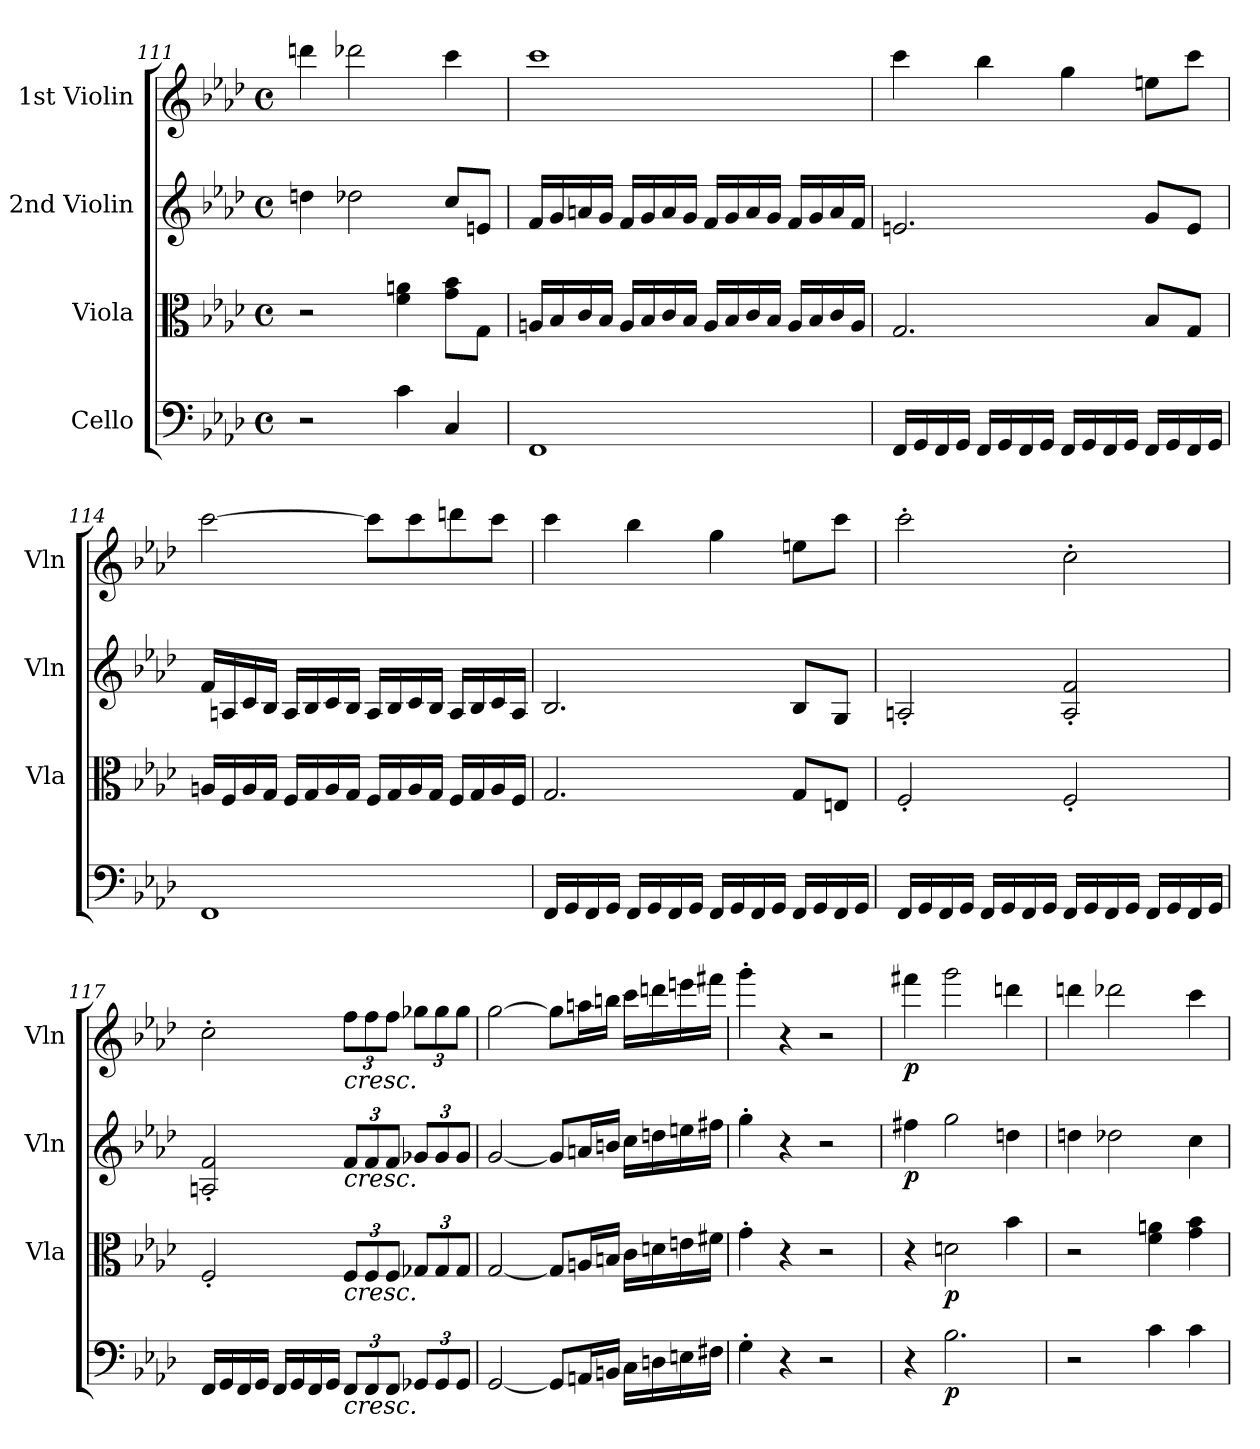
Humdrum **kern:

**kern	**dynam	**kern	**dynam	**kern	**dynam	**kern	**dynam
*part4	*part4	*part3	*part3	*part2	*part2	*part1	*part1
*staff4	*staff4	*staff3	*staff3	*staff2	*staff2	*staff1	*staff1
*I"Cello	*	*I"Viola	*	*I"2nd Violin	*	*I"1st Violin	*
*	*	*I'Vla	*	*I'Vln	*	*I'Vln	*
*clefF4	*	*clefC3	*	*clefG2	*	*clefG2	*
*k[b-e-a-d-]	*	*k[b-e-a-d-]	*	*k[b-e-a-d-]	*	*k[b-e-a-d-]	*
*M4/4	*	*M4/4	*	*M4/4	*	*M4/4	*
*met(c)	*	*met(c)	*	*met(c)	*	*met(c)	*
=111	=111	=111	=111	=111	=111	=111	=111
2r	.	2r	.	4ddn\	.	4dddn\	.
.	.	.	.	2dd-X\	.	2ddd-X\	.
4c\	.	4f\ 4an\	.	.	.	.	.
4C/	.	8g\ 8b-\L	.	8cc/L	.	4ccc\	.
.	.	8G\J	.	8en/J	.	.	.
!!LO:LB:g=z
=112	=112	=112	=112	=112	=112	=112	=112
1FF	.	16An/LL	.	16f/LL	.	1ccc	.
.	.	16B-/	.	16g/	.	.	.
.	.	16c/	.	16an/	.	.	.
.	.	16B-/JJ	.	16g/JJ	.	.	.
.	.	16A/LL	.	16f/LL	.	.	.
.	.	16B-/	.	16g/	.	.	.
.	.	16c/	.	16a/	.	.	.
.	.	16B-/JJ	.	16g/JJ	.	.	.
.	.	16A/LL	.	16f/LL	.	.	.
.	.	16B-/	.	16g/	.	.	.
.	.	16c/	.	16a/	.	.	.
.	.	16B-/JJ	.	16g/JJ	.	.	.
.	.	16A/LL	.	16f/LL	.	.	.
.	.	16B-/	.	16g/	.	.	.
.	.	16c/	.	16a/	.	.	.
.	.	16A/JJ	.	16f/JJ	.	.	.
=113	=113	=113	=113	=113	=113	=113	=113
16FF/LL	.	2.G/	.	2.en/	.	4ccc\	.
16GG/	.	.	.	.	.	.	.
16FF/	.	.	.	.	.	.	.
16GG/JJ	.	.	.	.	.	.	.
16FF/LL	.	.	.	.	.	4bb-\	.
16GG/	.	.	.	.	.	.	.
16FF/	.	.	.	.	.	.	.
16GG/JJ	.	.	.	.	.	.	.
16FF/LL	.	.	.	.	.	4gg\	.
16GG/	.	.	.	.	.	.	.
16FF/	.	.	.	.	.	.	.
16GG/JJ	.	.	.	.	.	.	.
16FF/LL	.	8B-/L	.	8g/L	.	8een\L	.
16GG/	.	.	.	.	.	.	.
16FF/	.	8G/J	.	8e/J	.	8ccc\J	.
16GG/JJ	.	.	.	.	.	.	.
!!LO:PB:g=z
=114	=114	=114	=114	=114	=114	=114	=114
1FF	.	16An/LL	.	16f/LL	.	[2ccc\	.
.	.	16F/	.	16An/	.	.	.
.	.	16A/	.	16c/	.	.	.
.	.	16G/JJ	.	16B-/JJ	.	.	.
.	.	16F/LL	.	16A/LL	.	.	.
.	.	16G/	.	16B-/	.	.	.
.	.	16A/	.	16c/	.	.	.
.	.	16G/JJ	.	16B-/JJ	.	.	.
.	.	16F/LL	.	16A/LL	.	8ccc\L]	.
.	.	16G/	.	16B-/	.	.	.
.	.	16A/	.	16c/	.	8ccc\	.
.	.	16G/JJ	.	16B-/JJ	.	.	.
.	.	16F/LL	.	16A/LL	.	8dddn\	.
.	.	16G/	.	16B-/	.	.	.
.	.	16A/	.	16c/	.	8ccc\J	.
.	.	16F/JJ	.	16A/JJ	.	.	.
!!LO:LB:g=z
=115	=115	=115	=115	=115	=115	=115	=115
16FF/LL	.	2.G/	.	2.B-/	.	4ccc\	.
16GG/	.	.	.	.	.	.	.
16FF/	.	.	.	.	.	.	.
16GG/JJ	.	.	.	.	.	.	.
16FF/LL	.	.	.	.	.	4bb-\	.
16GG/	.	.	.	.	.	.	.
16FF/	.	.	.	.	.	.	.
16GG/JJ	.	.	.	.	.	.	.
16FF/LL	.	.	.	.	.	4gg\	.
16GG/	.	.	.	.	.	.	.
16FF/	.	.	.	.	.	.	.
16GG/JJ	.	.	.	.	.	.	.
16FF/LL	.	8G/L	.	8B-/L	.	8een\L	.
16GG/	.	.	.	.	.	.	.
16FF/	.	8En/J	.	8G/J	.	8ccc\J	.
16GG/JJ	.	.	.	.	.	.	.
=116	=116	=116	=116	=116	=116	=116	=116
16FF/LL	.	2F'/	.	2An'/	.	2ccc'\	.
16GG/	.	.	.	.	.	.	.
16FF/	.	.	.	.	.	.	.
16GG/JJ	.	.	.	.	.	.	.
16FF/LL	.	.	.	.	.	.	.
16GG/	.	.	.	.	.	.	.
16FF/	.	.	.	.	.	.	.
16GG/JJ	.	.	.	.	.	.	.
16FF/LL	.	2F'/	.	2A/' 2f/'	.	2cc'\	.
16GG/	.	.	.	.	.	.	.
16FF/	.	.	.	.	.	.	.
16GG/JJ	.	.	.	.	.	.	.
16FF/LL	.	.	.	.	.	.	.
16GG/	.	.	.	.	.	.	.
16FF/	.	.	.	.	.	.	.
16GG/JJ	.	.	.	.	.	.	.
!!LO:LB:g=z
=117	=117	=117	=117	=117	=117	=117	=117
16FF/LL	.	2F'/	.	2An/' 2f/'	.	2cc'\	.
16GG/	.	.	.	.	.	.	.
16FF/	.	.	.	.	.	.	.
16GG/JJ	.	.	.	.	.	.	.
16FF/LL	.	.	.	.	.	.	.
16GG/	.	.	.	.	.	.	.
16FF/	.	.	.	.	.	.	.
16GG/JJ	.	.	.	.	.	.	.
*Xbrackettup	*	*Xbrackettup	*	*Xbrackettup	*	*Xbrackettup	*
!	!	!	!	!	!	!LO:TX:b:i:t=cresc.	!
!	!	!	!	!LO:TX:b:i:t=cresc.	!	!	!
!	!	!LO:TX:b:i:t=cresc.	!	!	!	!	!
!LO:TX:b:i:t=cresc.	!	!	!	!	!	!	!
12FF/L	.	12F/L	.	12f/L	.	12ff\L	.
12FF/	.	12F/	.	12f/	.	12ff\	.
12FF/J	.	12F/J	.	12f/J	.	12ff\J	.
12GG-X/L	.	12G-X/L	.	12g-X/L	.	12gg-X\L	.
12GG-/	.	12G-/	.	12g-/	.	12gg-\	.
12GG-/J	.	12G-/J	.	12g-/J	.	12gg-\J	.
=118	=118	=118	=118	=118	=118	=118	=118
[2GG/	.	[2G/	.	[2g/	.	[2gg\	.
8GG/L]	.	8G/L]	.	8g/L]	.	8gg\L]	.
16AAn/L	.	16An/L	.	16an/L	.	16aan\L	.
16BBn/JJ	.	16Bn/JJ	.	16bn/JJ	.	16bbn\JJ	.
16C\LL	.	16c\LL	.	16cc\LL	.	16ccc\LL	.
16Dn\	.	16dn\	.	16ddn\	.	16dddn\	.
16En\	.	16en\	.	16een\	.	16eeen\	.
16F#X\JJ	.	16f#X\JJ	.	16ff#X\JJ	.	16fff#X\JJ	.
!!LO:PB:g=z
=119	=119	=119	=119	=119	=119	=119	=119
4G'\	.	4g'\	.	4gg'\	.	4ggg'\	.
4r	.	4r	.	4r	.	4r	.
2r	.	2r	.	2r	.	2r	.
=120	=120	=120	=120	=120	=120	=120	=120
!	!	!	!	!	!LO:DY:b	!	!LO:DY:b
4r	.	4r	.	4ff#X\	p	4fff#X\	p
!	!LO:DY:b	!	!LO:DY:b	!	!	!	!
2.B-\	p	2dn\	p	2gg\	.	2ggg\	.
.	.	4b-\	.	4ddn\	.	4dddn\	.
=121	=121	=121	=121	=121	=121	=121	=121
2r	.	2r	.	4ddn\	.	4dddn\	.
.	.	.	.	2dd-X\	.	2ddd-X\	.
4c\	.	4f\ 4an\	.	.	.	.	.
4c\	.	4g\ 4b-\	.	4cc\	.	4ccc\	.
=	=	=	=	=	=	=	=
*-	*-	*-	*-	*-	*-	*-	*-
